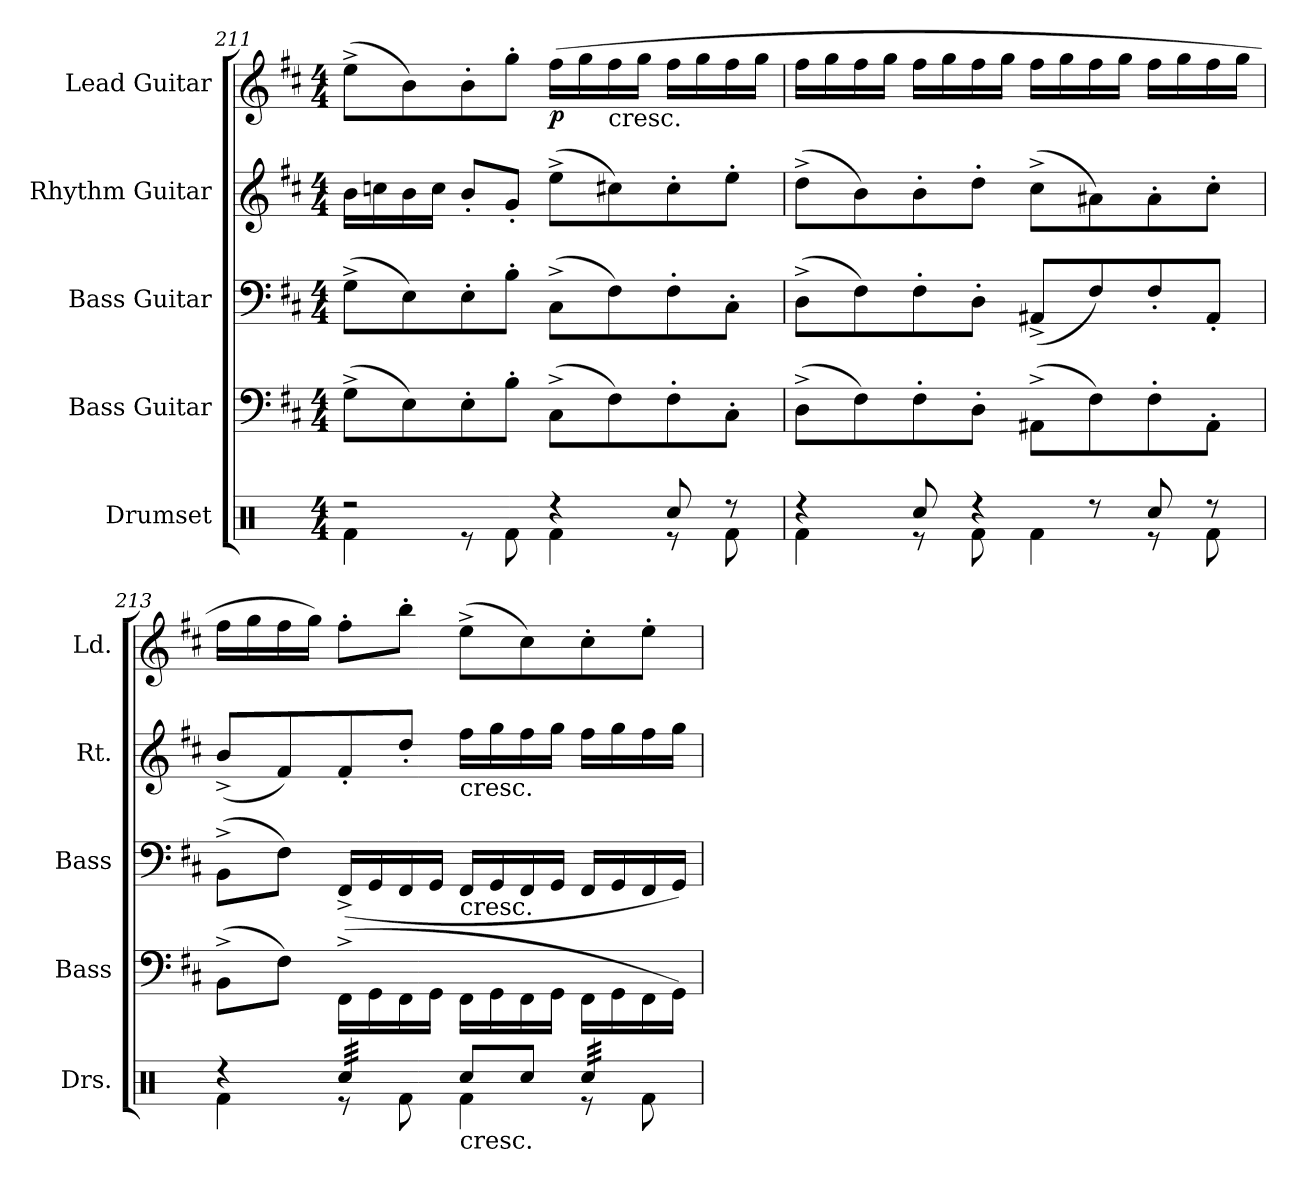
**kern	**kern	**kern	**kern	**kern	**dynam
*part5	*part4	*part3	*part2	*part1	*part1
*staff5	*staff4	*staff3	*staff2	*staff1	*staff1
*I"Drumset	*I"Bass Guitar	*I"Bass Guitar	*I"Rhythm Guitar	*I"Lead Guitar	*
*I'Drs.	*I'Bass	*I'Bass	*I'Rt.	*I'Ld.	*
!!LO:LB:g=z
*clefX	*	*clefF4	*clefG2	*clefG2	*
*k[]	*k[f#c#]	*k[f#c#]	*k[f#c#]	*k[f#c#]	*
*M4/4	*M4/4	*M4/4	*M4/4	*M4/4	*
=211	=211	=211	=211	=211	=211
*^	*	*	*	*	*
2r	4Rf\	(8G^\L	(8G^\L	16b\LL	(8ee^\L	.
.	.	.	.	16ccn\	.	.
.	.	8E\)	8E\)	16b\	8b\)	.
.	.	.	.	16cc\JJ	.	.
.	8r	8E'\	8E'\	8b'/L	8b'\	.
.	8Rf\	8B'\J	8B'\J	8g'/J	8gg'\J	.
!	!	!	!	!	!	!LO:DY:b
4r	4Rf\	(8C#^\L	(8C#^\L	(8ee^\L	(16ff#\LL	p
.	.	.	.	.	16gg\	.
!	!	!	!	!	!LO:TX:b:t=cresc.	!
.	.	8F#\)	8F#\)	8cc#X\)	16ff#\	.
.	.	.	.	.	16gg\JJ	.
8Rcc/	8r	8F#'\	8F#'\	8cc#'\	16ff#\LL	.
.	.	.	.	.	16gg\	.
8r	8Rf\	8C#'\J	8C#'\J	8ee'\J	16ff#\	.
.	.	.	.	.	16gg\JJ	.
=212	=212	=212	=212	=212	=212	=212
4r	4Rf\	(8D^\L	(8D^\L	(8dd^\L	16ff#\LL	.
.	.	.	.	.	16gg\	.
.	.	8F#\)	8F#\)	8b\)	16ff#\	.
.	.	.	.	.	16gg\JJ	.
8Rcc/	8r	8F#'\	8F#'\	8b'\	16ff#\LL	.
.	.	.	.	.	16gg\	.
4r	8Rf\	8D'\J	8D'\J	8dd'\J	16ff#\	.
.	.	.	.	.	16gg\JJ	.
.	4Rf\	(8AA#X^\L	(8AA#X^/L	(8cc#^\L	16ff#\LL	.
.	.	.	.	.	16gg\	.
8r	.	8F#\)	8F#/)	8a#X\)	16ff#\	.
.	.	.	.	.	16gg\JJ	.
8Rcc/	8r	8F#'\	8F#'/	8a#'\	16ff#\LL	.
.	.	.	.	.	16gg\	.
8r	8Rf\	8AA#'\J	8AA#'/J	8cc#'\J	16ff#\	.
.	.	.	.	.	16gg\JJ	.
=213	=213	=213	=213	=213	=213	=213
4r	4Rf\	(8BB^\L	(8BB^\L	(8b^/L	16ff#\LL	.
.	.	.	.	.	16gg\	.
.	.	8F#\J)	8F#\J)	8f#/)	16ff#\	.
.	.	.	.	.	16gg\JJ)	.
*tremolo	*	*	*	*	*	*
32Rcc/LLL	8r	(16FF#^\LL	(16FF#^/LL	8f#'/	8ff#'\L	.
32Rcc/	.	.	.	.	.	.
32Rcc/	.	16GG\	16GG/	.	.	.
32Rcc/	.	.	.	.	.	.
32Rcc/	8Rf\	16FF#\	16FF#/	8dd'/J	8bb'\J	.
32Rcc/	.	.	.	.	.	.
32Rcc/	.	16GG\JJ	16GG/JJ	.	.	.
32Rcc/JJJ	.	.	.	.	.	.
*Xtremolo	*	*	*	*	*	*
!	!	!	!	!LO:TX:b:t=cresc.	!	!
!	!	!	!LO:TX:b:t=cresc.	!	!	!
!LO:TX:b:t=cresc.	!	!	!	!	!	!
8Rcc/L	4Rf\	16FF#\LL	16FF#/LL	16ff#\LL	(8ee^\L	.
.	.	16GG\	16GG/	16gg\	.	.
8Rcc/J	.	16FF#\	16FF#/	16ff#\	8cc#\)	.
.	.	16GG\JJ	16GG/JJ	16gg\JJ	.	.
*tremolo	*	*	*	*	*	*
32Rcc/LLL	8r	16FF#\LL	16FF#/LL	16ff#\LL	8cc#'\	.
32Rcc/	.	.	.	.	.	.
32Rcc/	.	16GG\	16GG/	16gg\	.	.
32Rcc/	.	.	.	.	.	.
32Rcc/	8Rf\	16FF#\	16FF#/	16ff#\	8ee'\J	.
32Rcc/	.	.	.	.	.	.
32Rcc/	.	16GG\JJ)	16GG/JJ)	16gg\JJ	.	.
32Rcc/JJJ	.	.	.	.	.	.
*Xtremolo	*	*	*	*	*	*
*v	*v	*	*	*	*	*
=	=	=	=	=	=
*-	*-	*-	*-	*-	*-
